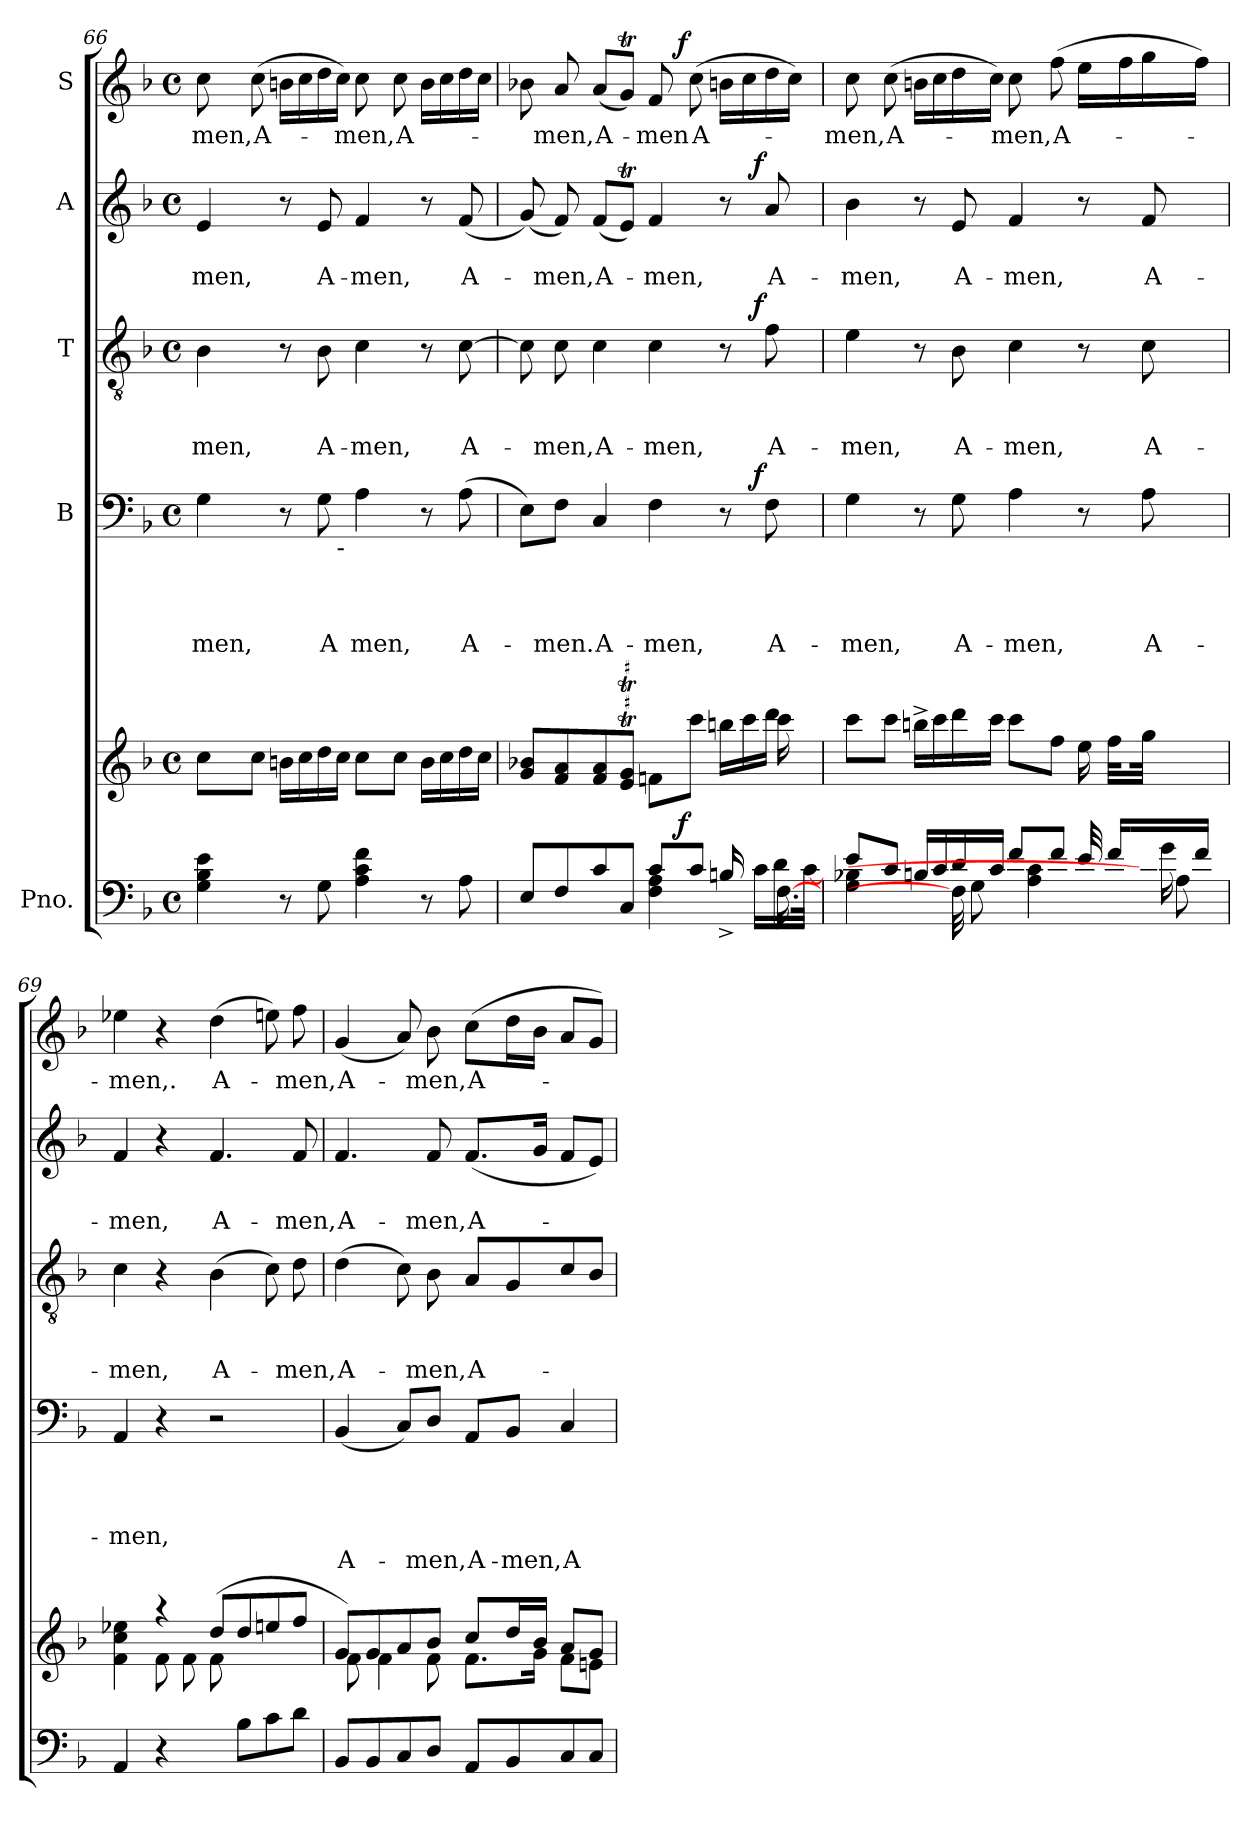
**kern	**kern	**dynam	**kern	**text	**text	**text	**text	**text	**dynam	**kern	**text	**text	**text	**dynam	**kern	**text	**text	**dynam	**kern	**text	**dynam
*part5	*part5	*part5	*part4	*part4	*part4	*part4	*part4	*part4	*part4	*part3	*part3	*part3	*part3	*part3	*part2	*part2	*part2	*part2	*part1	*part1	*part1
*staff6	*staff5	*staff5/6	*staff4	*staff4	*staff4	*staff4	*staff4	*staff4	*staff4	*staff3	*staff3	*staff3	*staff3	*staff3	*staff2	*staff2	*staff2	*staff2	*staff1	*staff1	*staff1
*I"Pno.	*	*	*I"B	*	*	*	*	*	*	*I"T	*	*	*	*	*I"A	*	*	*	*I"S	*	*
*clefF4	*clefG2	*	*clefF4	*	*	*	*	*	*	*clefGv2	*	*	*	*	*clefG2	*	*	*	*clefG2	*	*
*k[b-]	*k[b-]	*	*k[b-]	*	*	*	*	*	*	*k[b-]	*	*	*	*	*k[b-]	*	*	*	*k[b-]	*	*
*F:	*F:	*	*F:	*	*	*	*	*	*	*F:	*	*	*	*	*F:	*	*	*	*F:	*	*
*M4/4	*M4/4	*	*M4/4	*	*	*	*	*	*	*M4/4	*	*	*	*	*M4/4	*	*	*	*M4/4	*	*
*met(c)	*met(c)	*	*met(c)	*	*	*	*	*	*	*met(c)	*	*	*	*	*met(c)	*	*	*	*met(c)	*	*
=66	=66	=66	=66	=66	=66	=66	=66	=66	=66	=66	=66	=66	=66	=66	=66	=66	=66	=66	=66	=66	=66
!	!	!	!	!	!	!	!LO:LY:b	!	!	!	!	!	!LO:LY:b	!	!	!	!LO:LY:b	!	!	!LO:LY:b	!
*	*	*	*^	*	*	*	*	*	*	*	*	*	*	*	*	*	*	*	*	*	*
4G\ 4B-\ 4e\	8cc\L	.	4G\	4..ryy	.	.	.	men,	.	.	4B-\	.	.	-men,	.	4e/	.	-men,	.	8cc\	-men,	.
!	!	!	!	!	!	!	!	!	!	!	!	!	!	!	!	!	!	!	!	!	!LO:LY:b	!
.	8cc\J	.	.	.	.	.	.	.	.	.	.	.	.	.	.	.	.	.	.	(>8cc\	A-	.
8r	16bn\LL	.	8r	.	.	.	.	.	.	.	8r	.	.	.	.	8r	.	.	.	16bn\LL	.	.
.	16cc\	.	.	.	.	.	.	.	.	.	.	.	.	.	.	.	.	.	.	16cc\	.	.
!	!	!	!	!	!	!	!	!LO:LY:b	!	!	!	!	!	!LO:LY:b	!	!	!	!LO:LY:b	!	!	!	!
8G\	16dd\	.	8G\	.	.	.	.	A	.	.	8B-\	.	.	A-	.	8e/	.	A-	.	16dd\	.	.
!	!	!	!	!LO:TX:b:t=-	!	!	!	!	!	!	!	!	!	!	!	!	!	!	!	!	!	!
.	16cc\JJ	.	.	2ryy	.	.	.	.	.	.	.	.	.	.	.	.	.	.	.	16cc\JJ)	.	.
!	!	!	!	!	!	!	!	!LO:LY:b	!	!	!	!	!	!LO:LY:b	!	!	!	!LO:LY:b	!	!	!LO:LY:b	!
4A\ 4c\ 4f\	8cc\L	.	4A\	.	.	.	.	men,	.	.	4c\	.	.	-men,	.	4f/	.	-men,	.	8cc\	-men,	.
!	!	!	!	!	!	!	!	!	!	!	!	!	!	!	!	!	!	!	!	!	!LO:LY:b	!
.	8cc\J	.	.	.	.	.	.	.	.	.	.	.	.	.	.	.	.	.	.	8cc\	A-	.
8r	16b\LL	.	8r	.	.	.	.	.	.	.	8r	.	.	.	.	8r	.	.	.	16b\LL	.	.
.	16cc\	.	.	.	.	.	.	.	.	.	.	.	.	.	.	.	.	.	.	16cc\	.	.
!	!	!	!	!	!	!	!	!LO:LY:b	!	!	!	!	!	!LO:LY:b	!	!	!	!LO:LY:b	!	!	!	!
8A\	16dd\	.	(>8A\	.	.	.	.	A-	.	.	[>8c\	.	.	A-	.	(<8f/	.	A-	.	16dd:\	.	.
.	16cc\JJ	.	.	16ryy	.	.	.	.	.	.	.	.	.	.	.	.	.	.	.	16cc\JJ	.	.
=67	=67	=67	=67	=67	=67	=67	=67	=67	=67	=67	=67	=67	=67	=67	=67	=67	=67	=67	=67	=67	=67	=67
*^	*^	*	*	*	*	*	*	*	*	*	*^	*	*	*	*	*^	*	*	*	*^	*	*
*	*^	*	*	*	*	*	*	*	*	*	*	*	*	*	*	*	*	*	*	*	*	*	*	*	*	*	*
*	*	*^	*	*	*	*	*	*	*	*	*	*	*	*	*	*	*	*	*	*	*	*	*	*	*	*	*	*
8E/L	2ryy	2ryy	32ryy	8g/ 8b-X/L	2..ryy	.	8E\L)	2ryy	.	.	.	.	.	.	8c\]	2ryy	.	.	.	.	(<8g/)	2ryy	.	.	.	8b-X\	2ryy	.	.
.	.	.	2ryy	.	.	.	.	.	.	.	.	.	.	.	.	.	.	.	.	.	.	.	.	.	.	.	.	.	.
!	!	!	!	!	!	!	!	!	!	!	!	!LO:LY:b	!	!	!	!	!	!	!LO:LY:b	!	!	!	!	!LO:LY:b	!	!	!	!LO:LY:b	!
8F/	.	.	.	8f/ 8a/	.	.	8F:\J	.	.	.	.	-men.	.	.	8c\	.	.	.	-men,	.	8f/)	.	.	-men,	.	8a/	.	-men,	.
!	!	!	!	!	!	!	!	!	!	!	!	!LO:LY:b	!	!	!	!	!	!	!LO:LY:b	!	!	!	!	!LO:LY:b	!	!	!	!LO:LY:b	!
8c/	.	.	.	8f/ 8a/	.	.	4C/	.	.	.	.	A-	.	.	4c\	.	.	.	A-	.	(<8f/L	.	.	A-	.	(<8a/L	.	A-	.
8C/J	.	.	.	8e/T 8g/TJ	.	.	.	.	.	.	.	.	.	.	.	.	.	.	.	.	8et/J)	.	.	.	.	8gT/J)	.	.	.
!	!	!	!	!	!	!	!	!	!	!	!	!LO:LY:b	!	!	!	!	!	!	!LO:LY:b	!	!	!	!	!LO:LY:b	!	!	!	!LO:LY:b	!
16.ryy	4F\ 4A\	8c/L	.	8f\L	.	.	4F\	4ryy	.	.	.	-men,	.	.	4c\	4ryy	.	.	-men,	.	4f/	4ryy	.	-men,	.	8f/	16.ryy	-men	.
.	.	.	4ryy	.	.	.	.	.	.	.	.	.	.	.	.	.	.	.	.	.	.	.	.	.	.	.	.	.	.
!	!	!	!	!	!	!LO:DY:a=2	!	!	!	!	!	!	!	!	!	!	!	!	!	!	!	!	!	!	!	!	!	!	!LO:DY:a
4ryy	.	.	.	.	.	f	.	.	.	.	.	.	.	.	.	.	.	.	.	.	.	.	.	.	.	.	4ryy	.	f
!	!	!	!	!	!	!	!	!	!	!	!	!	!	!	!	!	!	!	!	!	!	!	!	!	!	!	!	!LO:LY:b	!
.	.	8c/J	.	8ccc\J	.	.	.	.	.	.	.	.	.	.	.	.	.	.	.	.	.	.	.	.	.	(>8cc:\	.	A-	.
.	4ryy	16Bn^>/	.	16bbn\LL	.	.	8r	16.ryy	.	.	.	.	.	.	8r	16.ryy	.	.	.	.	8r	16.ryy	.	.	.	16bn\LL	.	.	.
.	.	.	16ryy	.	.	.	.	.	.	.	.	.	.	.	.	.	.	.	.	.	.	.	.	.	.	.	.	.	.
.	.	32ryy	.	16ccc\	.	.	.	.	.	.	.	.	.	.	.	.	.	.	.	.	.	.	.	.	.	16cc\	.	.	.
!	!	!	!	!	!	!	!	!	!	!	!	!	!	!LO:DY:a	!	!	!	!	!	!LO:DY:a	!	!	!	!	!LO:DY:a	!	!	!	!
8ryy	.	16ryy	16c\LL	.	.	.	.	8ryy	.	.	.	.	.	f	.	8ryy	.	.	.	f	.	8ryy	.	.	f	.	8ryy	.	.
!	!	!	!	!	!	!	!	!	!	!	!	!LO:LY:b	!	!	!	!	!	!	!LO:LY:b	!	!	!	!	!LO:LY:b	!	!	!	!	!
.	.	.	.	16ddd\JJ	16ccc\	.	8F\	.	.	.	.	A-	.	.	8f\	.	.	.	A-	.	8a/	.	.	A-	.	16dd\	.	.	.
.	.	[16.F\	16d\	.	.	.	.	.	.	.	.	.	.	.	.	.	.	.	.	.	.	.	.	.	.	.	.	.	.
.	.	.	.	16ryy	16ryy	.	.	.	.	.	.	.	.	.	.	.	.	.	.	.	.	.	.	.	.	16cc\JJ)	.	.	.
32ryy	.	.	[32c\JJ	.	.	.	.	32ryy	.	.	.	.	.	.	.	32ryy	.	.	.	.	.	32ryy	.	.	.	.	32ryy	.	.
!!LO:PB:g=z
=68	=68	=68	=68	=68	=68	=68	=68	=68	=68	=68	=68	=68	=68	=68	=68	=68	=68	=68	=68	=68	=68	=68	=68	=68	=68	=68	=68	=68	=68
*	*	*	*	*^	*^	*	*	*	*	*	*	*	*	*	*	*	*	*	*	*	*	*	*	*	*	*	*	*	*
!	!	!	!	!	!	!	!	!	!	!	!	!	!	!LO:LY:b	!	!	!	!	!	!	!LO:LY:b	!	!	!	!	!LO:LY:b	!	!	!	!LO:LY:b	!
*	*	*	*	*	*	*	*	*	*v	*v	*	*	*	*	*	*	*	*	*	*	*	*	*v	*v	*	*	*	*v	*v	*	*
*	*	*	*	*	*	*	*	*	*	*	*	*	*	*	*	*v	*v	*	*	*	*	*	*	*	*	*	*	*
4G\ 4B-X\	8e/L	4.ryy	2..ryy	2.ryy	2ryy	8ccc\L	2...ryy	.	4G\	.	.	.	-men,	.	.	4e\	.	.	-men,	.	4b-\	.	-men,	.	8cc\	-men,	.
!	!	!	!	!	!	!	!	!	!	!	!	!	!	!	!	!	!	!	!	!	!	!	!	!	!	!LO:LY:b	!
.	8c/J	.	.	.	.	8ccc\J	.	.	.	.	.	.	.	.	.	.	.	.	.	.	.	.	.	.	(>8cc\	A-	.
2ryy	16Bn/LL	.	.	.	.	16bbn^>\LL	.	.	8r	.	.	.	.	.	.	8r	.	.	.	.	8r	.	.	.	16bn\LL	.	.
.	16c/	.	.	.	.	16ccc\	.	.	.	.	.	.	.	.	.	.	.	.	.	.	.	.	.	.	16cc\	.	.
!	!	!	!	!	!	!	!	!	!	!	!	!	!LO:LY:b	!	!	!	!	!	!LO:LY:b	!	!	!	!LO:LY:b	!	!	!	!
.	16d/	32F\]	.	.	.	16ddd\	.	.	8G\	.	.	.	A-	.	.	8B-\	.	.	A-	.	8e/	.	A-	.	16dd\	.	.
.	.	8G\	.	.	.	.	.	.	.	.	.	.	.	.	.	.	.	.	.	.	.	.	.	.	.	.	.
.	16c/JJ	.	.	.	.	16ccc\JJ	.	.	.	.	.	.	.	.	.	.	.	.	.	.	.	.	.	.	16cc\JJ)	.	.
!	!	!	!	!	!	!	!	!	!	!	!	!	!LO:LY:b	!	!	!	!	!	!LO:LY:b	!	!	!	!LO:LY:b	!	!	!LO:LY:b	!
.	8f/L	.	.	.	4ryy	8ccc\L	.	.	4A\	.	.	.	-men,	.	.	4c\	.	.	-men,	.	4f/	.	-men,	.	8cc\	-men,	.
.	.	4A\ 4c\	.	.	.	.	.	.	.	.	.	.	.	.	.	.	.	.	.	.	.	.	.	.	.	.	.
!	!	!	!	!	!	!	!	!	!	!	!	!	!	!	!	!	!	!	!	!	!	!	!	!	!	!LO:LY:b	!
.	8f/J	.	.	.	.	8ff\J	.	.	.	.	.	.	.	.	.	.	.	.	.	.	.	.	.	.	(>8ff\	A-	.
4ryy	32e/	.	.	16ee\	32ryy	16ryy	.	.	8r	.	.	.	.	.	.	8r	.	.	.	.	8r	.	.	.	16ee\LL	.	.
.	16f/LL	8ryy	.	.	32ff\LLL	.	.	.	.	.	.	.	.	.	.	.	.	.	.	.	.	.	.	.	.	.	.
.	.	.	.	16ryy	16ryy	8..ryy	.	.	.	.	.	.	.	.	.	.	.	.	.	.	.	.	.	.	16ff\	.	.
.	16.ryy	.	.	.	.	.	.	.	.	.	.	.	.	.	.	.	.	.	.	.	.	.	.	.	.	.	.
!	!	!	!	!	!	!	!	!	!	!	!	!	!LO:LY:b	!	!	!	!	!	!LO:LY:b	!	!	!	!LO:LY:b	!	!	!	!
.	.	.	32c\JJ]	8ryy	32gg\JJJ	.	.	.	8A\	.	.	.	A-	.	.	8c\	.	.	A-	.	8f/	.	A-	.	16gg\	.	.
.	.	8A\	16g\LL	.	16ryy	.	.	.	.	.	.	.	.	.	.	.	.	.	.	.	.	.	.	.	.	.	.
.	16f/JJ	.	.	.	.	.	32ff\JJk	.	.	.	.	.	.	.	.	.	.	.	.	.	.	.	.	.	16ff\JJ)	.	.
.	.	.	16ryy	.	16ryy	.	16ryy	.	.	.	.	.	.	.	.	.	.	.	.	.	.	.	.	.	.	.	.
32ryy	32ryy	.	.	32ryy	.	.	.	.	32ryy	.	.	.	.	.	.	32ryy	.	.	.	.	32ryy	.	.	.	32ryy	.	.
*	*v	*v	*v	*	*	*	*	*	*	*	*	*	*	*	*	*	*	*	*	*	*	*	*	*	*	*	*
*	*	*	*	*v	*v	*	*	*	*	*	*	*	*	*	*	*	*	*	*	*	*	*	*	*	*
=69	=69	=69	=69	=69	=69	=69	=69	=69	=69	=69	=69	=69	=69	=69	=69	=69	=69	=69	=69	=69	=69	=69	=69	=69
!	!	!	!	!	!	!	!	!	!	!LO:LY:b	!	!	!	!	!	!LO:LY:b	!	!	!	!LO:LY:b	!	!	!LO:LY:b	!
2ryy	4AA/	4f\ 4cc\ 4ee-X\	4ryy	2ryy	.	4AA/	.	.	.	-men,	.	.	4c\	.	.	-men,	.	4f/	.	-men,	.	4ee-X\	-men,.	.
.	4r	4raa	8f\	.	.	4r	.	.	.	.	.	.	4r	.	.	.	.	4r	.	.	.	4r	.	.
.	.	.	8f\L	.	.	.	.	.	.	.	.	.	.	.	.	.	.	.	.	.	.	.	.	.
!	!	!	!	!	!	!	!	!	!	!	!	!	!	!	!	!LO:LY:b	!	!	!	!LO:LY:b	!	!	!LO:LY:b	!
8B-X/J	2ryy	8dd/L	2ryy	(<8f\	.	2r	.	.	.	.	.	.	(>4B-\	.	.	A-	.	4.f/	.	A-	.	(>4dd\	A-	.
8B-\L	.	8dd/	.	4.ryy	.	.	.	.	.	.	.	.	.	.	.	.	.	.	.	.	.	.	.	.
8c\	.	8een/	.	.	.	.	.	.	.	.	.	.	8c\)	.	.	.	.	.	.	.	.	8een\)	.	.
!	!	!	!	!	!	!	!	!	!	!	!	!	!	!	!	!LO:LY:b	!	!	!	!LO:LY:b	!	!	!LO:LY:b	!
8d\J	.	8ff/J	.	.	.	.	.	.	.	.	.	.	8d\	.	.	-men,	.	8f/	.	-men,	.	8ff\	-men,	.
*v	*v	*	*	*	*	*	*	*	*	*	*	*	*	*	*	*	*	*	*	*	*	*	*	*
*	*	*v	*v	*	*	*	*	*	*	*	*	*	*	*	*	*	*	*	*	*	*	*	*
=70	=70	=70	=70	=70	=70	=70	=70	=70	=70	=70	=70	=70	=70	=70	=70	=70	=70	=70	=70	=70	=70	=70
!	!	!	!	!	!	!	!	!	!LO:LY:b	!	!	!	!	!LO:LY:b	!	!	!	!LO:LY:b	!	!	!LO:LY:b	!
8BB-/L	8g/L)	8f\	.	(<4BB-/	.	.	.	.	A-	.	(>4d\	.	.	A-	.	4.f/	.	A-	.	(<4g/	A-	.
8BB-/	8g/	4f\	.	.	.	.	.	.	.	.	.	.	.	.	.	.	.	.	.	.	.	.
8C/	8a/	.	.	8C/L)	.	.	.	.	.	.	8c\)	.	.	.	.	.	.	.	.	8a/)	.	.
!	!	!	!	!	!	!	!	!	!LO:LY:b	!	!	!	!	!LO:LY:b	!	!	!	!LO:LY:b	!	!	!LO:LY:b	!
8D/J	8b-/J	8f\	.	8D/J	.	.	.	.	-men,	.	8B-\	.	.	-men,	.	8f/	.	-men,	.	8b-\	-men,	.
!	!	!	!	!	!	!	!	!	!LO:LY:b	!	!	!	!	!LO:LY:b	!	!	!	!LO:LY:b	!	!	!LO:LY:b	!
8AA/L	8cc/L	8.f\L	.	8AA/L	.	.	.	.	A-	.	8A/L	.	.	A-	.	(<8.f/L	.	A-	.	(>8cc\L	A-	.
!	!	!	!	!	!	!	!	!	!LO:LY:b	!	!	!	!	!	!	!	!	!	!	!	!	!
8BB-/	16dd/L	.	.	8BB-/J	.	.	.	.	-men,	.	8G/	.	.	.	.	.	.	.	.	16dd\L	.	.
.	16b-/JJ	16g\Jk	.	.	.	.	.	.	.	.	.	.	.	.	.	16g/Jk	.	.	.	16b-\JJ	.	.
!	!	!	!	!	!	!	!	!	!LO:LY:b	!	!	!	!	!	!	!	!	!	!	!	!	!
8C/	8a/L	8f\L	.	4C/	.	.	.	.	A-	.	8c/	.	.	.	.	8f/L	.	.	.	8a/L	.	.
8C/J	8g/J	8en\J	.	.	.	.	.	.	.	.	8B-/J	.	.	.	.	8e/J)	.	.	.	8g</J)	.	.
*	*v	*v	*	*	*	*	*	*	*	*	*	*	*	*	*	*	*	*	*	*	*	*
=	=	=	=	=	=	=	=	=	=	=	=	=	=	=	=	=	=	=	=	=	=
*-	*-	*-	*-	*-	*-	*-	*-	*-	*-	*-	*-	*-	*-	*-	*-	*-	*-	*-	*-	*-	*-
